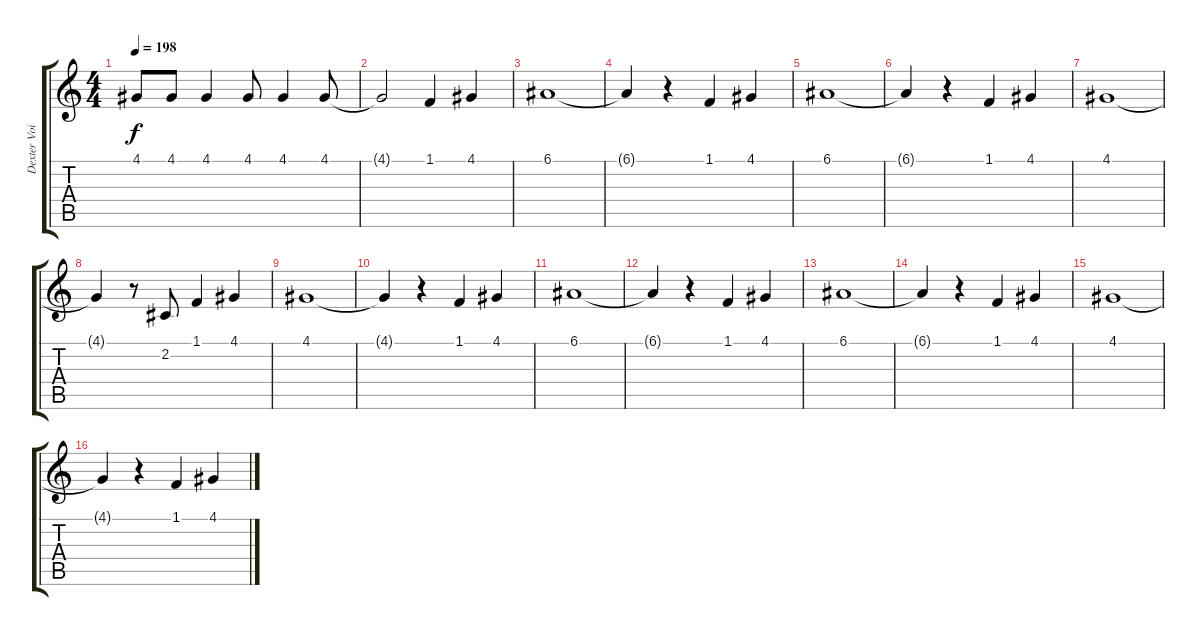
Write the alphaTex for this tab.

\track ("Dexter Voice" "Dexter Voi") {instrument harmonica}
\staff {score tabs}
\tuning (E4 B3 G3 D3 A2 E2) {hide}
\ts (4 4)
\tempo 198
\clef g2
\ks c
4.1.8{dy f} 4.1.8 4.1.4 4.1.8 4.1.4 4.1.8 |
4.1{t}.2 1.1.4 4.1.4 |
6.1.1 |
6.1{t}.4 r.4 1.1.4 4.1.4 |
6.1.1 |
6.1{t}.4 r.4 1.1.4 4.1.4 |
4.1.1 |
4.1{t}.4 r.8 2.2.8 1.1.4 4.1.4 |
4.1.1 |
4.1{t}.4 r.4 1.1.4 4.1.4 |
6.1.1 |
6.1{t}.4 r.4 1.1.4 4.1.4 |
6.1.1 |
6.1{t}.4 r.4 1.1.4 4.1.4 |
4.1.1 |
4.1{t}.4 r.4 1.1.4 4.1.4
